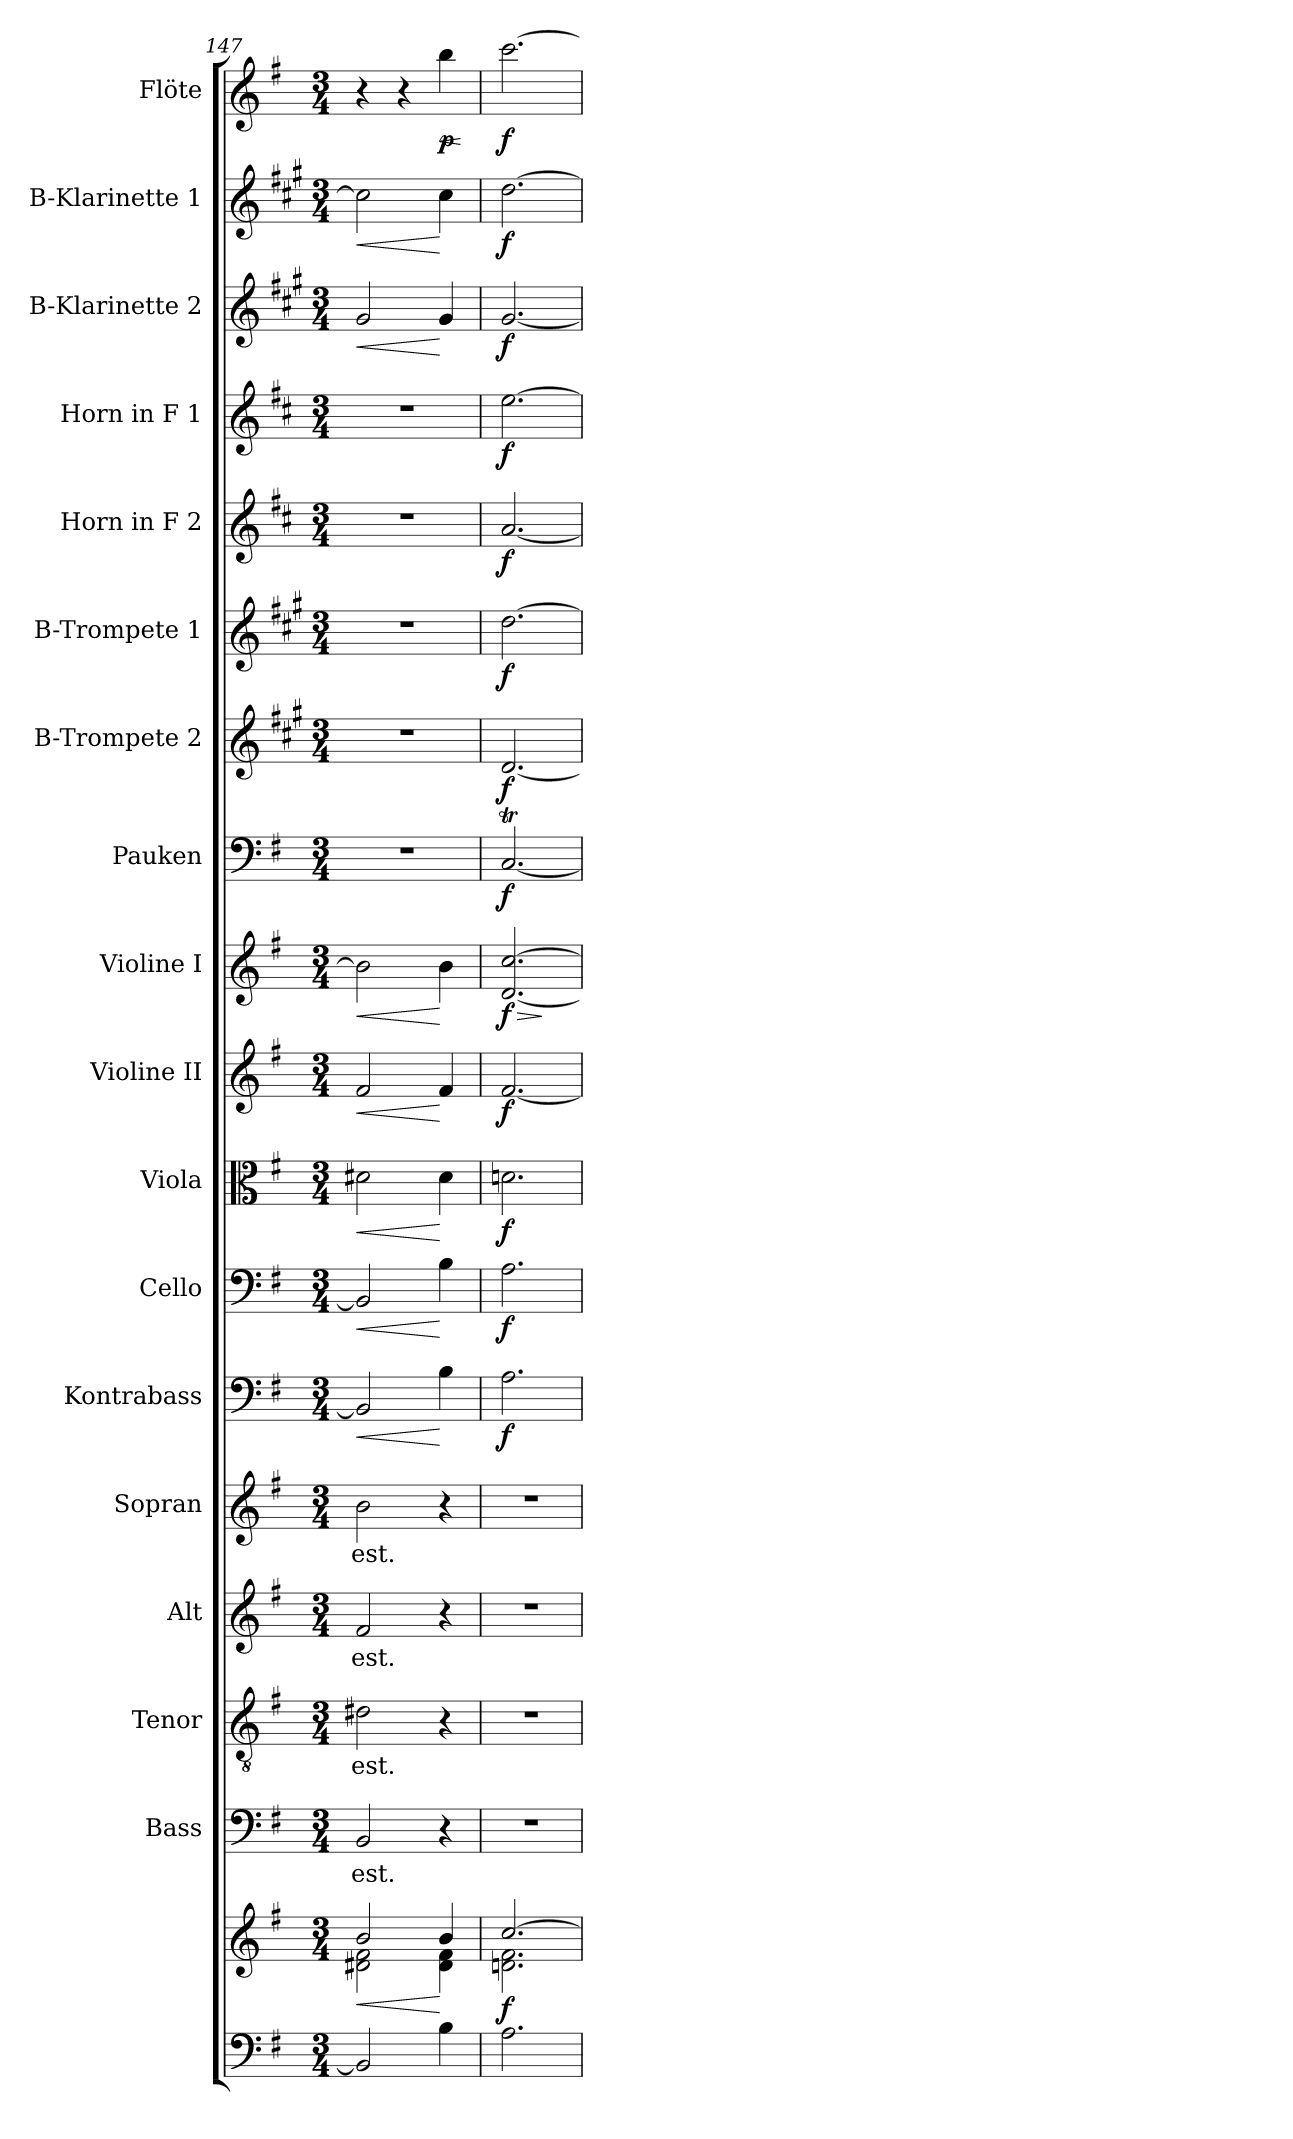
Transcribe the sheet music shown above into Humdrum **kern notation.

**kern	**kern	**dynam	**kern	**text	**kern	**text	**kern	**text	**kern	**text	**kern	**dynam	**kern	**dynam	**kern	**dynam	**kern	**dynam	**kern	**dynam	**kern	**dynam	**kern	**dynam	**kern	**dynam	**kern	**dynam	**kern	**dynam	**kern	**dynam	**kern	**dynam	**kern	**dynam
*part18	*part18	*part18	*part17	*part17	*part16	*part16	*part15	*part15	*part14	*part14	*part13	*part13	*part12	*part12	*part11	*part11	*part10	*part10	*part9	*part9	*part8	*part8	*part7	*part7	*part6	*part6	*part5	*part5	*part4	*part4	*part3	*part3	*part2	*part2	*part1	*part1
*staff19	*staff18	*staff18/19	*staff17	*staff17	*staff16	*staff16	*staff15	*staff15	*staff14	*staff14	*staff13	*staff13	*staff12	*staff12	*staff11	*staff11	*staff10	*staff10	*staff9	*staff9	*staff8	*staff8	*staff7	*staff7	*staff6	*staff6	*staff5	*staff5	*staff4	*staff4	*staff3	*staff3	*staff2	*staff2	*staff1	*staff1
*	*	*	*I"Bass	*	*I"Tenor	*	*I"Alt	*	*I"Sopran	*	*I"Kontrabass	*	*I"Cello	*	*I"Viola	*	*I"Violine II	*	*I"Violine I	*	*I"Pauken	*	*I"B-Trompete 2	*	*I"B-Trompete 1	*	*I"Horn in F 2	*	*I"Horn in F 1	*	*I"B-Klarinette 2	*	*I"B-Klarinette 1	*	*I"Flöte	*
*	*	*	*I'B.	*	*I'T.	*	*I'A.	*	*I'S.	*	*I'Kb.	*	*	*	*I'Vla.	*	*I'Vl. II	*	*I'Vl. I	*	*I'Pk.	*	*I'Trp. 2	*	*I'Trp. 1	*	*	*	*	*	*I'Kl. 2	*	*I'Kl. 1	*	*I'Fl.	*
*clefF4	*clefG2	*	*clefF4	*	*clefGv2	*	*clefG2	*	*clefG2	*	*clefF4	*	*clefF4	*	*clefC3	*	*clefG2	*	*clefG2	*	*clefF4	*	*clefG2	*	*clefG2	*	*clefG2	*	*clefG2	*	*clefG2	*	*clefG2	*	*clefG2	*
*	*	*	*	*	*	*	*	*	*	*	*ITrd7c12	*	*	*	*	*	*	*	*	*	*	*	*ITrd1c2	*	*ITrd1c2	*	*ITrd4c7	*	*ITrd4c7	*	*ITrd1c2	*	*ITrd1c2	*	*	*
*k[f#]	*k[f#]	*	*k[f#]	*	*k[f#]	*	*k[f#]	*	*k[f#]	*	*k[f#]	*	*k[f#]	*	*k[f#]	*	*k[f#]	*	*k[f#]	*	*k[f#]	*	*k[f#]	*	*k[f#]	*	*k[f#]	*	*k[f#]	*	*k[f#]	*	*k[f#]	*	*k[f#]	*
*G:	*G:	*	*G:	*	*G:	*	*G:	*	*G:	*	*G:	*	*G:	*	*G:	*	*G:	*	*G:	*	*G:	*	*G:	*	*G:	*	*G:	*	*G:	*	*G:	*	*G:	*	*G:	*
*M3/4	*M3/4	*	*M3/4	*	*M3/4	*	*M3/4	*	*M3/4	*	*M3/4	*	*M3/4	*	*M3/4	*	*M3/4	*	*M3/4	*	*M3/4	*	*M3/4	*	*M3/4	*	*M3/4	*	*M3/4	*	*M3/4	*	*M3/4	*	*M3/4	*
=147	=147	=147	=147	=147	=147	=147	=147	=147	=147	=147	=147	=147	=147	=147	=147	=147	=147	=147	=147	=147	=147	=147	=147	=147	=147	=147	=147	=147	=147	=147	=147	=147	=147	=147	=147	=147
!	!	!LO:HP:b	!	!LO:LY:b	!	!LO:LY:b	!	!LO:LY:b	!	!LO:LY:b	!	!LO:HP:b	!	!LO:HP:b	!	!LO:HP:b	!	!LO:HP:b	!	!LO:HP:b	!	!	!	!	!	!	!	!	!	!	!	!LO:HP:b	!	!LO:HP:b	!	!
*	*^	*	*	*	*	*	*	*	*	*	*	*	*	*	*	*	*	*	*	*	*	*	*	*	*	*	*	*	*	*	*	*	*	*	*	*
2BB/]	2b/	2d#X\ 2f#\	<	2BB/	est.	2d#X\	est.	2f#/	est.	2b\	est.	2BBB/]	<	2BB/]	<	2d#X\	<	2f#/	<	2b\]	<	2.r	.	2.r	.	2.r	.	2.r	.	2.r	.	2f#/	<	2b\]	<	4r	.
.	.	.	.	.	.	.	.	.	.	.	.	.	.	.	.	.	.	.	.	.	.	.	.	.	.	.	.	.	.	.	.	.	.	.	.	4r	.
!	!	!	!	!	!	!	!	!	!	!	!	!	!	!	!	!	!	!	!	!	!	!	!	!	!	!	!	!	!	!	!	!	!	!	!	!	!LO:HP:b
!	!	!	!	!	!	!	!	!	!	!	!	!	!	!	!	!	!	!	!	!	!	!	!	!	!	!	!	!	!	!	!	!	!	!	!	!	!LO:DY:n=1:b
4B\	4b/	4d#\ 4f#\	[	4r	.	4r	.	4r	.	4r	.	4BB\	[	4B\	[	4d#\	[	4f#/	[	4b\	[	.	.	.	.	.	.	.	.	.	.	4f#/	[	4b\	[	4bb\	< p
*	*v	*v	*	*	*	*	*	*	*	*	*	*	*	*	*	*	*	*	*	*	*	*	*	*	*	*	*	*	*	*	*	*	*	*	*	*	*
.	.	.	.	.	.	.	.	.	.	.	.	.	.	.	.	.	.	.	.	.	.	.	.	.	.	.	.	.	.	.	.	.	.	.	.	[
=148	=148	=148	=148	=148	=148	=148	=148	=148	=148	=148	=148	=148	=148	=148	=148	=148	=148	=148	=148	=148	=148	=148	=148	=148	=148	=148	=148	=148	=148	=148	=148	=148	=148	=148	=148	=148
*	*^	*	*	*	*	*	*	*	*	*	*	*	*	*	*	*	*	*	*	*	*	*	*	*	*	*	*	*	*	*	*	*	*	*	*	*
!	!	!	!LO:DY:b	!	!	!	!	!	!	!	!	!	!LO:DY:b	!	!LO:DY:b	!	!LO:DY:b	!	!LO:DY:b	!	!LO:HP:b	!	!	!	!	!	!	!	!	!	!	!	!	!	!	!	!
!	!	!	!	!	!	!	!	!	!	!	!	!	!	!	!	!	!	!	!	!	!LO:DY:n=1:b	!	!LO:DY:b	!	!LO:DY:b	!	!LO:DY:b	!	!LO:DY:b	!	!LO:DY:b	!	!LO:DY:b	!	!LO:DY:b	!	!LO:DY:b
2.A\	[>2.cc/	2.dn\ 2.f#\	f	2.r	.	2.r	.	2.r	.	2.r	.	2.AA\	f	2.A\	f	2.dn\	f	[2.f#/	f	[2.d/ [2.cc/	> f	[2.CT/	f	[2.c/	f	[2.cc\	f	[2.d/	f	[2.a\	f	[2.f#/	f	[2.cc\	f	[2.ccc\	f
*	*v	*v	*	*	*	*	*	*	*	*	*	*	*	*	*	*	*	*	*	*	*	*	*	*	*	*	*	*	*	*	*	*	*	*	*	*	*
.	.	.	.	.	.	.	.	.	.	.	.	.	.	.	.	.	.	.	.	]	.	.	.	.	.	.	.	.	.	.	.	.	.	.	.	.
=	=	=	=	=	=	=	=	=	=	=	=	=	=	=	=	=	=	=	=	=	=	=	=	=	=	=	=	=	=	=	=	=	=	=	=	=
*-	*-	*-	*-	*-	*-	*-	*-	*-	*-	*-	*-	*-	*-	*-	*-	*-	*-	*-	*-	*-	*-	*-	*-	*-	*-	*-	*-	*-	*-	*-	*-	*-	*-	*-	*-	*-
